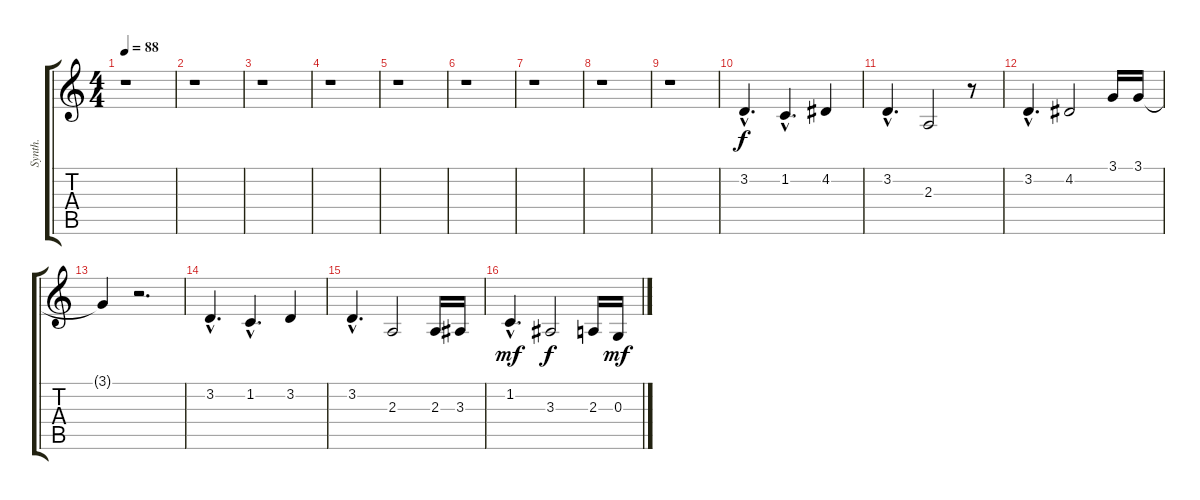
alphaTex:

\track ("Synth." "Synth.") {instrument sitar}
\staff {score tabs}
\tuning (E4 B3 G3 D3 A2 E2) {hide}
\ts (4 4)
\tempo 88
\clef g2
\ks c
r.1{dy f} |
r.1 |
r.1 |
r.1 |
r.1 |
r.1 |
r.1 |
r.1 |
r.1 |
3.2{hac}.4{d} 1.2{hac}.4{d} 4.2.4 |
3.2{hac}.4{d} 2.3.2 r.8 |
3.2{hac}.4{d} 4.2.2 3.1.16 3.1.16 |
3.1{t}.4 r.2{d} |
3.2{hac}.4{d} 1.2{hac}.4{d} 3.2.4 |
3.2{hac}.4{d} 2.3.2 2.3.16 3.3.16 |
1.2{hac}.4{d dy mf} 3.3.2{dy f} 2.3.16 0.3.16{dy mf}
